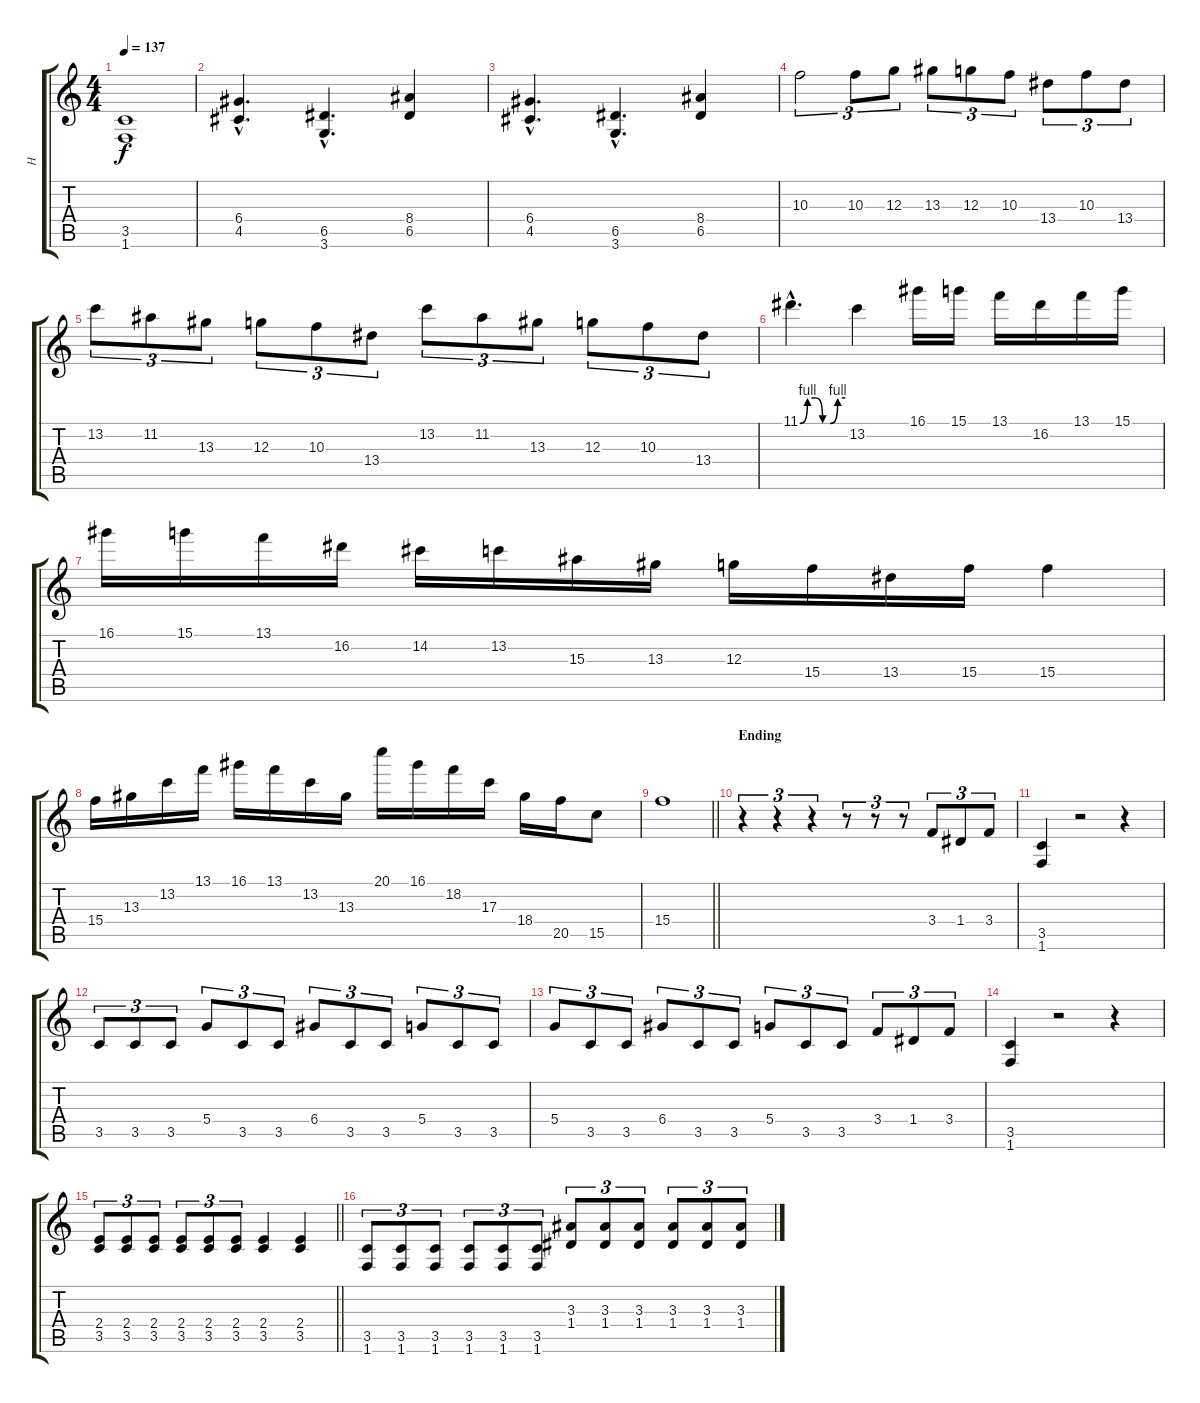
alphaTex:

\track ("H" "H") {instrument distortionguitar}
\staff {score tabs}
\tuning (E4 B3 G3 D3 A2 E2) {hide}
\ts (4 4)
\tempo 137
\clef g2
\ks c
(3.5 1.6).1{dy f} |
(6.4{hac} 4.5{hac}).4{d} (6.5{hac} 3.6{hac}).4{d} (8.4 6.5).4 |
(6.4{hac} 4.5{hac}).4{d} (6.5{hac} 3.6{hac}).4{d} (8.4 6.5).4 |
10.3.2{tu (3 2)} 10.3.8{tu (3 2)} 12.3.8{tu (3 2)} 13.3.8{tu (3 2)} 12.3.8{tu (3 2)} 10.3.8{tu (3 2)} 13.4.8{tu (3 2)} 10.3.8{tu (3 2)} 13.4.8{tu (3 2)} |
13.2.8{tu (3 2)} 11.2.8{tu (3 2)} 13.3.8{tu (3 2)} 12.3.8{tu (3 2)} 10.3.8{tu (3 2)} 13.4.8{tu (3 2)} 13.2.8{tu (3 2)} 11.2.8{tu (3 2)} 13.3.8{tu (3 2)} 12.3.8{tu (3 2)} 10.3.8{tu (3 2)} 13.4.8{tu (3 2)} |
11.1{be (custom 0 0 10 4 20 4 30 0 40 0 50 4 60 4) hac}.4{d} 13.2.4 16.1.16 15.1.16 13.1.16 16.2.16 13.1.16 15.1.16 |
16.1.16 15.1.16 13.1.16 16.2.16 14.2.16 13.2.16 15.3.16 13.3.16 12.3.16 15.4.16 13.4.16 15.4.16 15.4.4 |
15.4.16 13.3.16 13.2.16 13.1.16 16.1.16 13.1.16 13.2.16 13.3.16 20.1.16 16.1.16 18.2.16 17.3.16 18.4.16 20.5.16 15.5.8 |
\barLineRight lightlight
15.4.1 |
\section ("" "Ending")
r.4{tu (3 2)} r.4{tu (3 2)} r.4{tu (3 2)} r.8{tu (3 2)} r.8{tu (3 2)} r.8{tu (3 2)} 3.4.8{tu (3 2)} 1.4.8{tu (3 2)} 3.4.8{tu (3 2)} |
(3.5 1.6).4 r.2 r.4 |
3.5.8{tu (3 2)} 3.5.8{tu (3 2)} 3.5.8{tu (3 2)} 5.4.8{tu (3 2)} 3.5.8{tu (3 2)} 3.5.8{tu (3 2)} 6.4.8{tu (3 2)} 3.5.8{tu (3 2)} 3.5.8{tu (3 2)} 5.4.8{tu (3 2)} 3.5.8{tu (3 2)} 3.5.8{tu (3 2)} |
5.4.8{tu (3 2)} 3.5.8{tu (3 2)} 3.5.8{tu (3 2)} 6.4.8{tu (3 2)} 3.5.8{tu (3 2)} 3.5.8{tu (3 2)} 5.4.8{tu (3 2)} 3.5.8{tu (3 2)} 3.5.8{tu (3 2)} 3.4.8{tu (3 2)} 1.4.8{tu (3 2)} 3.4.8{tu (3 2)} |
(3.5 1.6).4 r.2 r.4 |
\barLineRight lightlight
(2.4 3.5).8{tu (3 2)} (2.4 3.5).8{tu (3 2)} (2.4 3.5).8{tu (3 2)} (2.4 3.5).8{tu (3 2)} (2.4 3.5).8{tu (3 2)} (2.4 3.5).8{tu (3 2)} (2.4 3.5).4 (2.4 3.5).4 |
(3.5 1.6).8{tu (3 2)} (3.5 1.6).8{tu (3 2)} (3.5 1.6).8{tu (3 2)} (3.5 1.6).8{tu (3 2)} (3.5 1.6).8{tu (3 2)} (3.5 1.6).8{tu (3 2)} (3.3 1.4).8{tu (3 2)} (3.3 1.4).8{tu (3 2)} (3.3 1.4).8{tu (3 2)} (3.3 1.4).8{tu (3 2)} (3.3 1.4).8{tu (3 2)} (3.3 1.4).8{tu (3 2)}
